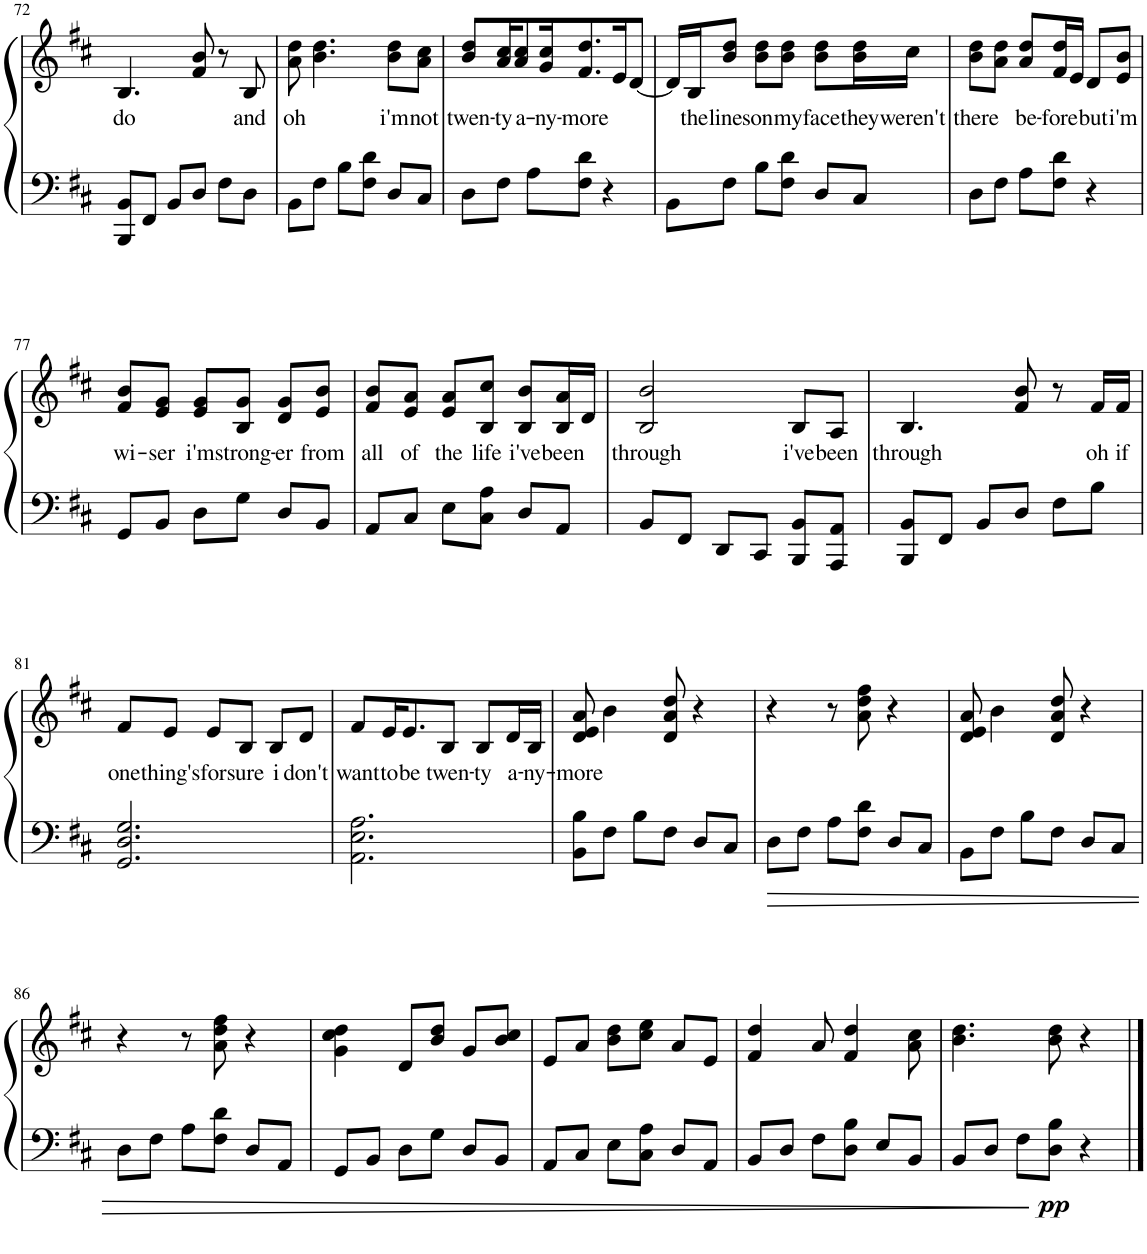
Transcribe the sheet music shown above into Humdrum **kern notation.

**kern	**kern	**text	**dynam
*part1	*part1	*part1	*part1
*staff2	*staff1	*staff1	*staff1/2
*I"Piano	*	*	*
*I'Pno.	*	*	*
!!LO:PB:g=z
*clefF4	*clefG2	*	*
*k[f#c#]	*k[f#c#]	*	*
*M3/4	*M3/4	*	*
=72	=72	=72	=72
!	!	!LO:LY:b	!
8BBB/ 8BB/L	4.B/	do	.
8FF#/J	.	.	.
8BB/L	.	.	.
8D/J	8f#/ 8b/	.	.
8F#\L	8r	.	.
!	!	!LO:LY:b	!
8D\J	8B/	and	.
=73	=73	=73	=73
!	!	!LO:LY:b	!
8BB\L	8a\ 8dd\	oh	.
8F#\J	4.b\ 4.dd\	.	.
8B\L	.	.	.
8F#\ 8d\J	.	.	.
!	!	!LO:LY:b	!
8D/L	8b\ 8dd\L	i'm	.
!	!	!LO:LY:b	!
8C#/J	8a\ 8cc#\J	not	.
=74	=74	=74	=74
!	!	!LO:LY:b	!
8D\L	8b/ 8dd/L	twen-	.
!	!	!LO:LY:b	!
8F#\J	16a/ 16cc#/K	-ty	.
!	!	!LO:LY:b	!
.	8a/ 8cc#/	a-	.
8A\L	.	.	.
!	!	!LO:LY:b	!
.	16g/ 16cc#/K	-ny-	.
!	!	!LO:LY:b	!
8F#\ 8d\J	8.f#/ 8.dd/	-more	.
4r	.	.	.
.	16e/K	.	.
.	[8d/J	.	.
=75	=75	=75	=75
8BB\L	16d/LL]	.	.
!	!	!LO:LY:b	!
.	16B/J	the	.
!	!	!LO:LY:b	!
8F#\J	8b/ 8dd/J	lines	.
!	!	!LO:LY:b	!
8B\L	8b\ 8dd\L	on	.
!	!	!LO:LY:b	!
8F#\ 8d\J	8b\ 8dd\J	my	.
!	!	!LO:LY:b	!
8D/L	8b\ 8dd\L	face	.
!	!	!LO:LY:b	!
8C#/J	16b\ 16dd\L	they	.
!	!	!LO:LY:b	!
.	16cc#\JJ	weren't	.
=76	=76	=76	=76
!	!	!LO:LY:b	!
8D\L	8b\ 8dd\L	there	.
8F#\J	8a\ 8dd\J	.	.
!	!	!LO:LY:b	!
8A\L	8a/ 8dd/L	be-	.
!	!	!LO:LY:b	!
8F#\ 8d\J	16f#/ 16dd/L	-fore	.
.	16e/JJ	.	.
!	!	!LO:LY:b	!
4r	8d/L	but	.
!	!	!LO:LY:b	!
.	8e/ 8b/J	i'm	.
!!LO:LB:g=z
=77	=77	=77	=77
!	!	!LO:LY:b	!
8GG/L	8f#/ 8b/L	wi-	.
!	!	!LO:LY:b	!
8BB/J	8e/ 8g/J	-ser	.
!	!	!LO:LY:b	!
8D\L	8e/ 8g/L	i'm	.
!	!	!LO:LY:b	!
8G\J	8B/ 8g/J	strong-	.
!	!	!LO:LY:b	!
8D/L	8d/ 8g/L	-er	.
!	!	!LO:LY:b	!
8BB/J	8e/ 8b/J	from	.
=78	=78	=78	=78
!	!	!LO:LY:b	!
8AA/L	8f#/ 8b/L	all	.
!	!	!LO:LY:b	!
8C#/J	8e/ 8a/J	of	.
!	!	!LO:LY:b	!
8E\L	8e/ 8a/L	the	.
!	!	!LO:LY:b	!
8C#\ 8A\J	8B/ 8cc#/J	life	.
!	!	!LO:LY:b	!
8D/L	8B/ 8b/L	i've	.
!	!	!LO:LY:b	!
8AA/J	16B/ 16a/L	been	.
.	16d/JJ	.	.
=79	=79	=79	=79
!	!	!LO:LY:b	!
8BB/L	2B/ 2b/	through	.
8FF#/J	.	.	.
8DD/L	.	.	.
8CC#/J	.	.	.
!	!	!LO:LY:b	!
8BBB/ 8BB/L	8B/L	i've	.
!	!	!LO:LY:b	!
8AAA/ 8AA/J	8A/J	been	.
=80	=80	=80	=80
!	!	!LO:LY:b	!
8BBB/ 8BB/L	4.B/	through	.
8FF#/J	.	.	.
8BB/L	.	.	.
8D/J	8f#/ 8b/	.	.
8F#\L	8r	.	.
!	!	!LO:LY:b	!
8B\J	16f#/LL	oh	.
!	!	!LO:LY:b	!
.	16f#/JJ	if	.
!!LO:LB:g=z
=81	=81	=81	=81
!	!	!LO:LY:b	!
2.GG/ 2.D/ 2.G/	8f#/L	one	.
!	!	!LO:LY:b	!
.	8e/J	thing's	.
!	!	!LO:LY:b	!
.	8e/L	for	.
!	!	!LO:LY:b	!
.	8B/J	sure	.
!	!	!LO:LY:b	!
.	8B/L	i	.
!	!	!LO:LY:b	!
.	8d/J	don't	.
=82	=82	=82	=82
!	!	!LO:LY:b	!
2.AA\ 2.E\ 2.A\	8f#/L	want	.
!	!	!LO:LY:b	!
.	16e/K	to	.
!	!	!LO:LY:b	!
.	8.e/	be	.
!	!	!LO:LY:b	!
.	8B/J	twen-	.
!	!	!LO:LY:b	!
.	8B/L	-ty	.
!	!	!LO:LY:b	!
.	16d/L	a-	.
!	!	!LO:LY:b	!
.	16B/JJ	-ny-	.
=83	=83	=83	=83
!	!	!LO:LY:b	!
8BB\ 8B\L	8d/ 8e/ 8a/	-more	.
8F#\J	4b\	.	.
8B\L	.	.	.
8F#\J	8d/ 8a/ 8dd/	.	.
8D/L	4r	.	.
8C#/J	.	.	.
=84	=84	=84	=84
8D\L	4r	.	.
8F#\J	.	.	.
8A\L	8r	.	.
8F#\ 8d\J	8a\ 8dd\ 8ff#\	.	.
8D/L	4r	.	.
8C#/J	.	.	.
=85	=85	=85	=85
8BB\L	8d/ 8e/ 8a/	.	.
8F#\J	4b\	.	.
8B\L	.	.	.
8F#\J	8d/ 8a/ 8dd/	.	.
8D/L	4r	.	.
8C#/J	.	.	.
!!LO:LB:g=z
=86	=86	=86	=86
8D\L	4r	.	.
8F#\J	.	.	.
8A\L	8r	.	.
8F#\ 8d\J	8a\ 8dd\ 8ff#\	.	.
8D/L	4r	.	.
8AA/J	.	.	.
=87	=87	=87	=87
8GG/L	4g\ 4cc#\ 4dd\	.	.
8BB/J	.	.	.
8D\L	8d/L	.	.
8G\J	8b/ 8dd/J	.	.
8D/L	8g/L	.	.
8BB/J	8b/ 8cc#/J	.	.
=88	=88	=88	=88
8AA/L	8e/L	.	.
8C#/J	8a/J	.	.
8E\L	8b\ 8dd\L	.	.
8C#\ 8A\J	8cc#\ 8ee\J	.	.
8D/L	8a/L	.	.
8AA/J	8e/J	.	.
=89	=89	=89	=89
8BB/L	4f#/ 4dd/	.	.
8D/J	.	.	.
8F#\L	8a/	.	.
8D\ 8B\J	4f#/ 4dd/	.	.
8E/L	.	.	.
8BB/J	8a\ 8cc#\	.	.
=90	=90	=90	=90
8BB/L	4.b\ 4.dd\	.	.
8D/J	.	.	.
8F#\L	.	.	.
!	!	!	!LO:DY:b=2
8D\ 8B\J	8b\ 8dd\	.	pp
4r	4r	.	.
==	==	==	==
*-	*-	*-	*-
